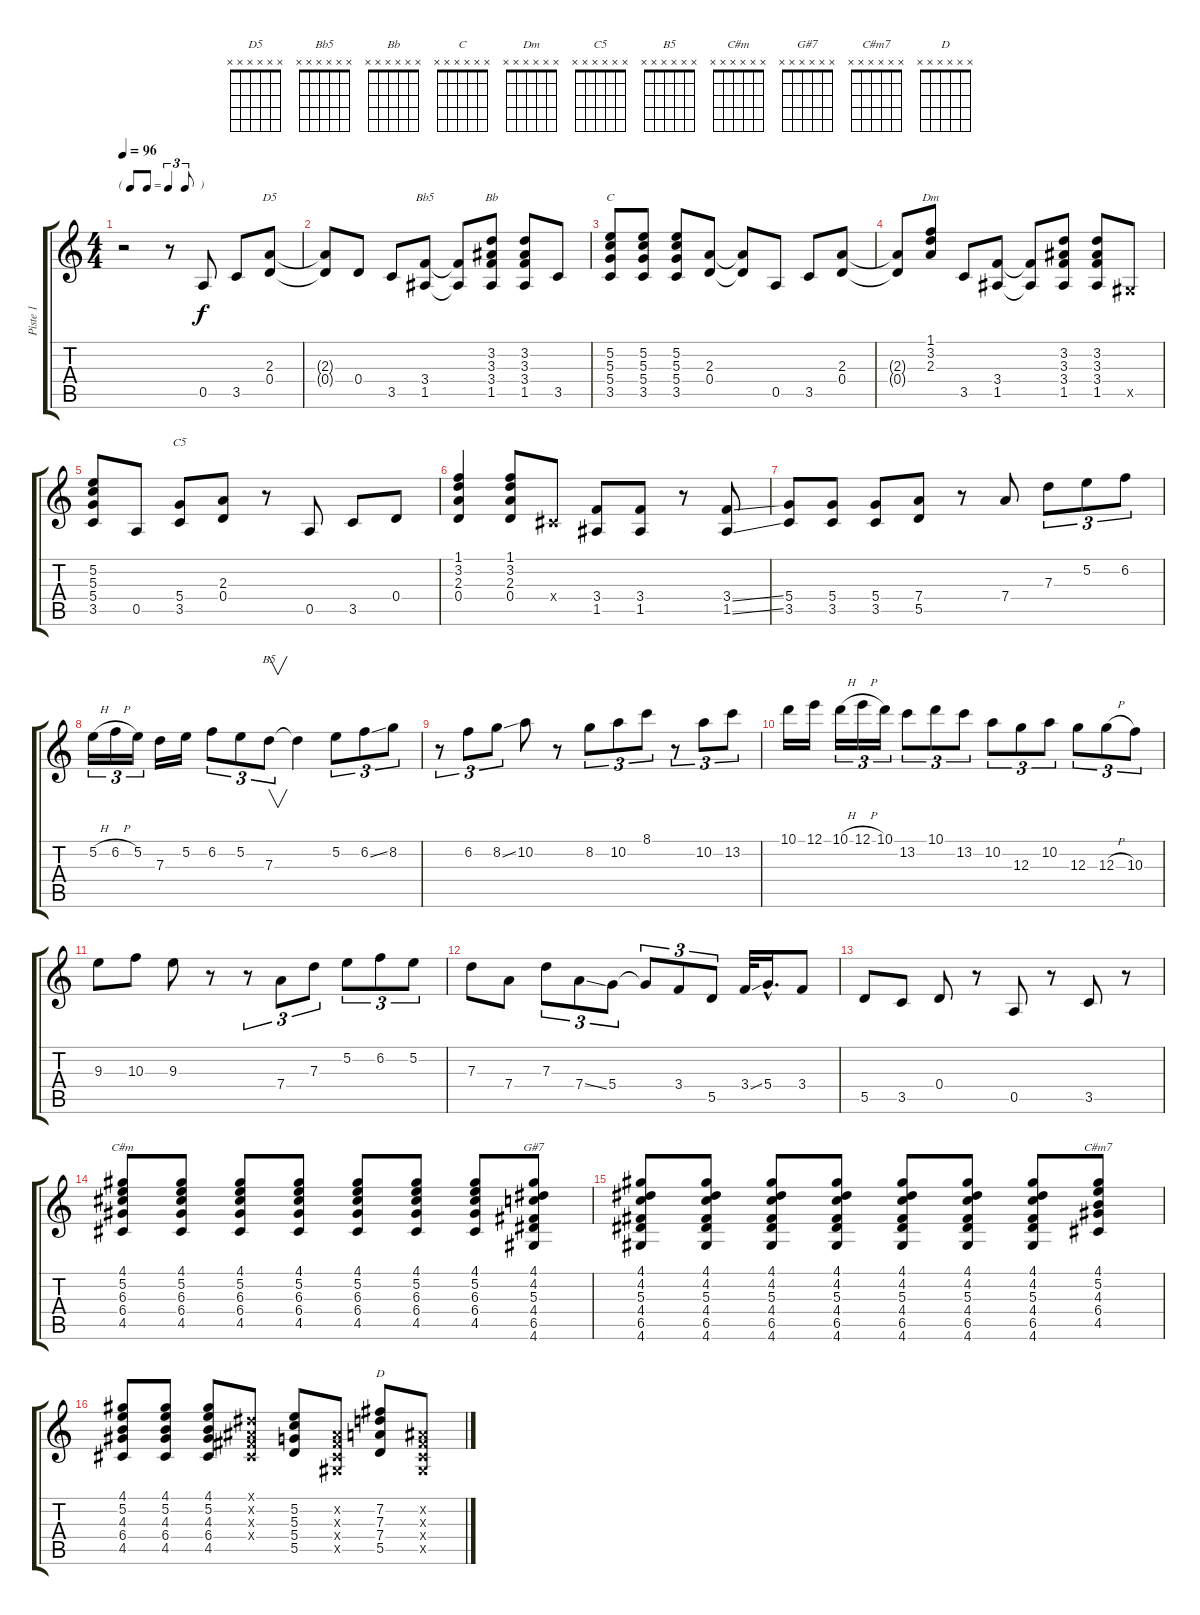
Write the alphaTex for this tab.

\track ("Piste 1" "Piste 1") {instrument acousticguitarsteel}
\staff {score tabs}
\tuning (E4 B3 G3 D3 A2 E2) {hide}
\chord ("D5" x x x x x x) {firstfret 0}
\chord ("Bb5" x x x x x x) {firstfret 0}
\chord ("Bb" x x x x x x) {firstfret 0}
\chord ("C" x x x x x x) {firstfret 0}
\chord ("Dm" x x x x x x) {firstfret 0}
\chord ("C5" x x x x x x) {firstfret 0}
\chord ("B5" x x x x x x) {firstfret 0}
\chord ("C#m" x x x x x x) {firstfret 0}
\chord ("G#7" x x x x x x) {firstfret 0}
\chord ("C#m7" x x x x x x) {firstfret 0}
\chord ("D" x x x x x x) {firstfret 0}
\ts (4 4)
\tf triplet8th
\tempo 96
\clef g2
\ks c
r.2{dy f instrument acousticguitarsteel} r.8 0.5.8 3.5.8 (2.3 0.4).8{ch "D5"} |
(2.3{t} 0.4{t}).8 0.4.8 3.5.8 (3.4 1.5).8{ch "Bb5"} (3.4{t} 1.5{t}).8 (3.2 3.3 3.4 1.5).8{ch "Bb"} (3.2 3.3 3.4 1.5).8 3.5.8 |
(5.2 5.3 5.4 3.5).8{ch "C"} (5.2 5.3 5.4 3.5).8 (5.2 5.3 5.4 3.5).8 (2.3 0.4).8 (2.3{t} 0.4{t}).8 0.5.8 3.5.8 (2.3 0.4).8 |
(2.3{t} 0.4{t}).8 (1.1 3.2 2.3).8{ch "Dm"} 3.5.8 (3.4 1.5).8 (3.4{t} 1.5{t}).8 (3.2 3.3 3.4 1.5).8 (3.2 3.3 3.4 1.5).8 -1.5{x}.8 |
(5.2 5.3 5.4 3.5).8 0.5.8 (5.4 3.5).8{ch "C5"} (2.3 0.4).8 r.8 0.5.8 3.5.8 0.4.8 |
(1.1 3.2 2.3 0.4).4 (1.1 3.2 2.3 0.4).8 -1.4{x}.8 (3.4 1.5).8 (3.4 1.5).8 r.8 (3.4{ss} 1.5{ss}).8 |
(5.4 3.5).8 (5.4 3.5).8 (5.4 3.5).8 (7.4 5.5).8 r.8 7.4.8 7.3.8{tu (3 2)} 5.2.8{tu (3 2)} 6.2.8{tu (3 2)} |
5.2{h}.16{tu (3 2)} 6.2{h}.16{tu (3 2)} 5.2.16{tu (3 2)} 7.3.16 5.2.16 6.2.8{tu (3 2)} 5.2.8{tu (3 2)} 7.3.8{v tu (3 2) ch "B5"} 7.3{t}.4 5.2.8{tu (3 2)} 6.2{ss}.8{tu (3 2)} 8.2.8{tu (3 2)} |
r.8{tu (3 2)} 6.2.8{tu (3 2)} 8.2{ss}.8{tu (3 2)} 10.2.8 r.8 8.2.8{tu (3 2)} 10.2.8{tu (3 2)} 8.1.8{tu (3 2)} r.8{tu (3 2)} 10.2.8{tu (3 2)} 13.2.8{tu (3 2)} |
10.1.16 12.1.16 10.1{h}.16{tu (3 2)} 12.1{h}.16{tu (3 2)} 10.1.16{tu (3 2)} 13.2.8{tu (3 2)} 10.1.8{tu (3 2)} 13.2.8{tu (3 2)} 10.2.8{tu (3 2)} 12.3.8{tu (3 2)} 10.2.8{tu (3 2)} 12.3.8{tu (3 2)} 12.3{h}.8{tu (3 2)} 10.3.8{tu (3 2)} |
9.3.8 10.3.8 9.3.8 r.8 r.8{tu (3 2)} 7.4.8{tu (3 2)} 7.3.8{tu (3 2)} 5.2.8{tu (3 2)} 6.2.8{tu (3 2)} 5.2.8{tu (3 2)} |
7.3.8 7.4.8 7.3.8{tu (3 2)} 7.4{ss}.8{tu (3 2)} 5.4.8{tu (3 2)} 5.4{t}.8{tu (3 2)} 3.4.8{tu (3 2)} 5.5.8{tu (3 2)} 3.4{ss}.32 5.4{hac}.16{d} 3.4.8 |
5.5.8 3.5.8 0.4.8 r.8 0.5.8 r.8 3.5.8 r.8 |
(4.1 5.2 6.3 6.4 4.5).8{ch "C#m"} (4.1 5.2 6.3 6.4 4.5).8 (4.1 5.2 6.3 6.4 4.5).8 (4.1 5.2 6.3 6.4 4.5).8 (4.1 5.2 6.3 6.4 4.5).8 (4.1 5.2 6.3 6.4 4.5).8 (4.1 5.2 6.3 6.4 4.5).8 (4.1 4.2 5.3 4.4 6.5 4.6).8{ch "G#7"} |
(4.1 4.2 5.3 4.4 6.5 4.6).8 (4.1 4.2 5.3 4.4 6.5 4.6).8 (4.1 4.2 5.3 4.4 6.5 4.6).8 (4.1 4.2 5.3 4.4 6.5 4.6).8 (4.1 4.2 5.3 4.4 6.5 4.6).8 (4.1 4.2 5.3 4.4 6.5 4.6).8 (4.1 4.2 5.3 4.4 6.5 4.6).8 (4.1 5.2 4.3 6.4 4.5).8{ch "C#m7"} |
(4.1 5.2 4.3 6.4 4.5).8 (4.1 5.2 4.3 6.4 4.5).8 (4.1 5.2 4.3 6.4 4.5).8 (-1.1{x} -1.2{x} -1.3{x} -1.4{x}).8 (5.2 5.3 5.4 5.5).8 (-1.2{x} -1.3{x} -1.4{x} -1.5{x}).8 (7.2 7.3 7.4 5.5).8{ch "D"} (-1.2{x} -1.3{x} -1.4{x} -1.5{x}).8
